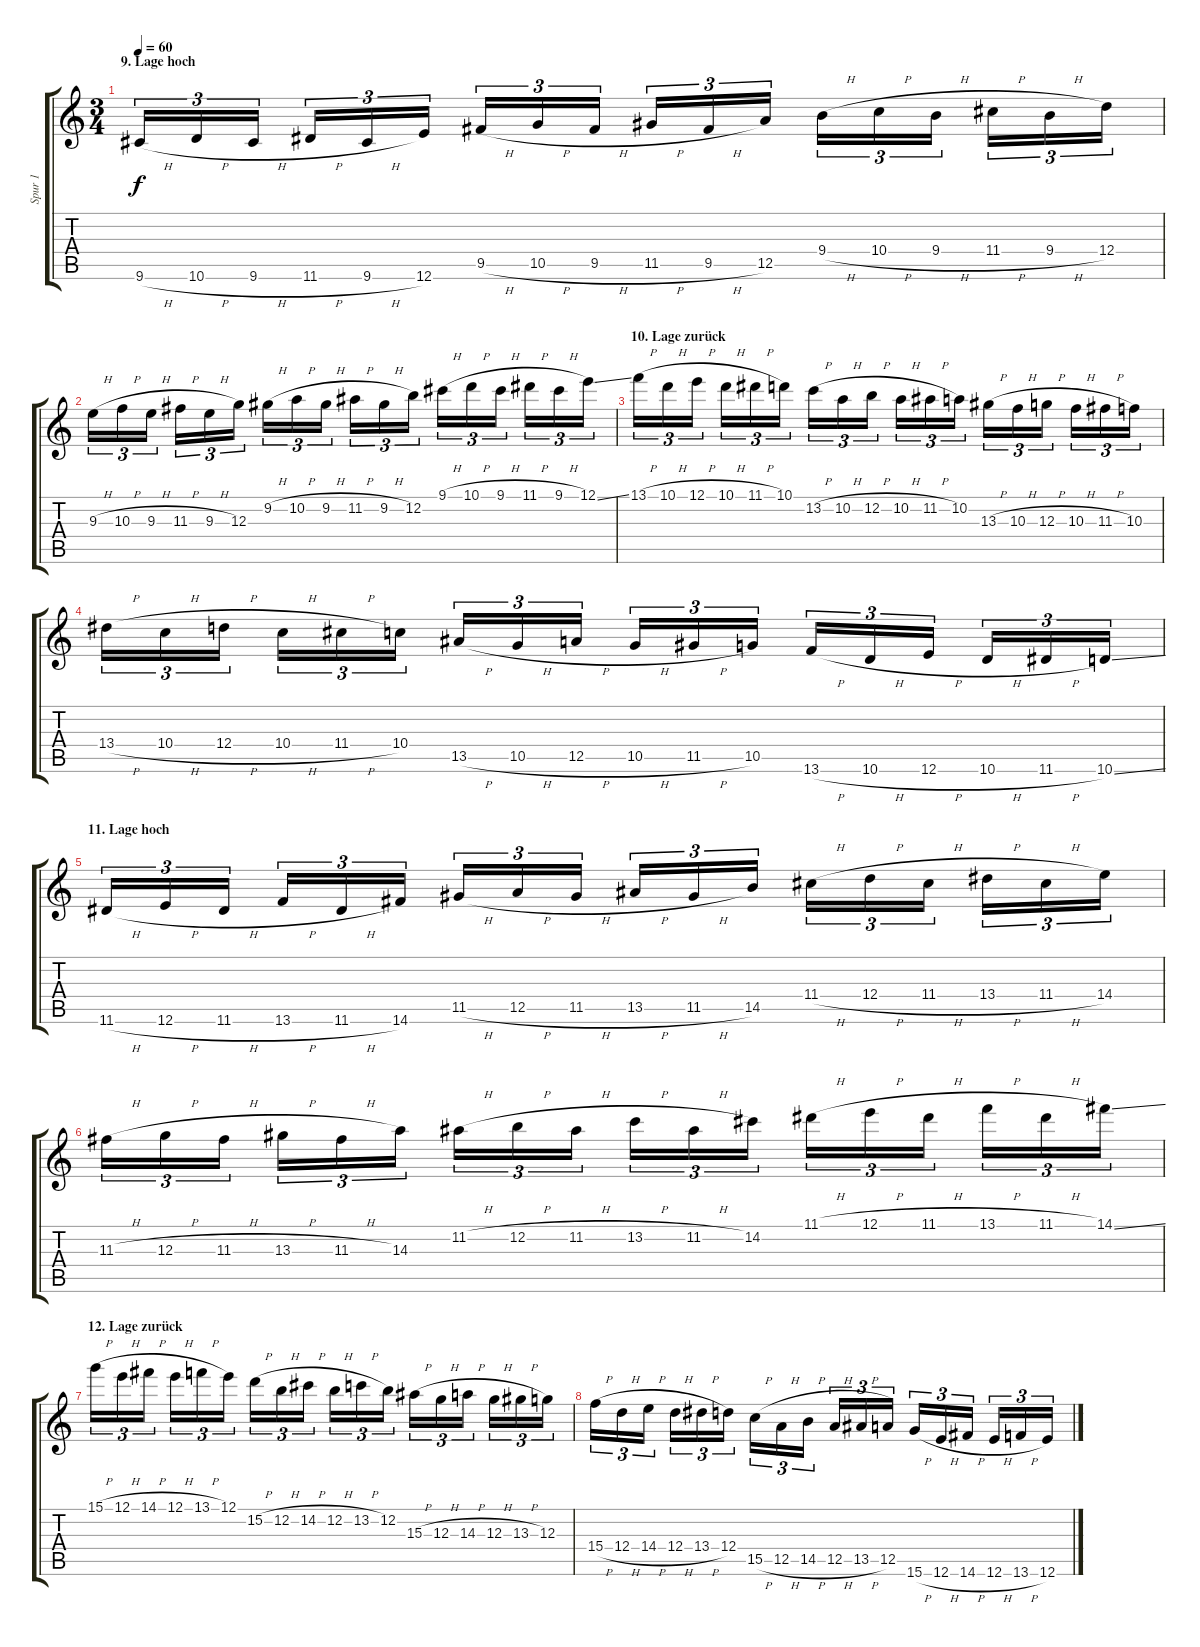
\track ("Spur 1" "Spur 1") {instrument acousticguitarsteel}
\staff {score tabs}
\tuning (E4 B3 G3 D3 A2 E2) {hide}
\ts (3 4)
\section ("" "9. Lage hoch")
\tempo 60
\clef g2
\ks c
9.6{h}.16{tu (3 2) dy f} 10.6{h}.16{tu (3 2)} 9.6{h}.16{tu (3 2)} 11.6{h}.16{tu (3 2)} 9.6{h}.16{tu (3 2)} 12.6.16{tu (3 2)} 9.5{h}.16{tu (3 2)} 10.5{h}.16{tu (3 2)} 9.5{h}.16{tu (3 2)} 11.5{h}.16{tu (3 2)} 9.5{h}.16{tu (3 2)} 12.5.16{tu (3 2)} 9.4{h}.16{tu (3 2)} 10.4{h}.16{tu (3 2)} 9.4{h}.16{tu (3 2)} 11.4{h}.16{tu (3 2)} 9.4{h}.16{tu (3 2)} 12.4.16{tu (3 2)} |
9.3{h}.16{tu (3 2)} 10.3{h}.16{tu (3 2)} 9.3{h}.16{tu (3 2)} 11.3{h}.16{tu (3 2)} 9.3{h}.16{tu (3 2)} 12.3.16{tu (3 2)} 9.2{h}.16{tu (3 2)} 10.2{h}.16{tu (3 2)} 9.2{h}.16{tu (3 2)} 11.2{h}.16{tu (3 2)} 9.2{h}.16{tu (3 2)} 12.2.16{tu (3 2)} 9.1{h}.16{tu (3 2)} 10.1{h}.16{tu (3 2)} 9.1{h}.16{tu (3 2)} 11.1{h}.16{tu (3 2)} 9.1{h}.16{tu (3 2)} 12.1{ss}.16{tu (3 2)} |
\section ("" "10. Lage zurück")
13.1{h}.16{tu (3 2)} 10.1{h}.16{tu (3 2)} 12.1{h}.16{tu (3 2)} 10.1{h}.16{tu (3 2)} 11.1{h}.16{tu (3 2)} 10.1.16{tu (3 2)} 13.2{h}.16{tu (3 2)} 10.2{h}.16{tu (3 2)} 12.2{h}.16{tu (3 2)} 10.2{h}.16{tu (3 2)} 11.2{h}.16{tu (3 2)} 10.2.16{tu (3 2)} 13.3{h}.16{tu (3 2)} 10.3{h}.16{tu (3 2)} 12.3{h}.16{tu (3 2)} 10.3{h}.16{tu (3 2)} 11.3{h}.16{tu (3 2)} 10.3.16{tu (3 2)} |
13.4{h}.16{tu (3 2)} 10.4{h}.16{tu (3 2)} 12.4{h}.16{tu (3 2)} 10.4{h}.16{tu (3 2)} 11.4{h}.16{tu (3 2)} 10.4.16{tu (3 2)} 13.5{h}.16{tu (3 2)} 10.5{h}.16{tu (3 2)} 12.5{h}.16{tu (3 2)} 10.5{h}.16{tu (3 2)} 11.5{h}.16{tu (3 2)} 10.5.16{tu (3 2)} 13.6{h}.16{tu (3 2)} 10.6{h}.16{tu (3 2)} 12.6{h}.16{tu (3 2)} 10.6{h}.16{tu (3 2)} 11.6{h}.16{tu (3 2)} 10.6{ss}.16{tu (3 2)} |
\section ("" "11. Lage hoch")
11.6{h}.16{tu (3 2)} 12.6{h}.16{tu (3 2)} 11.6{h}.16{tu (3 2)} 13.6{h}.16{tu (3 2)} 11.6{h}.16{tu (3 2)} 14.6.16{tu (3 2)} 11.5{h}.16{tu (3 2)} 12.5{h}.16{tu (3 2)} 11.5{h}.16{tu (3 2)} 13.5{h}.16{tu (3 2)} 11.5{h}.16{tu (3 2)} 14.5.16{tu (3 2)} 11.4{h}.16{tu (3 2)} 12.4{h}.16{tu (3 2)} 11.4{h}.16{tu (3 2)} 13.4{h}.16{tu (3 2)} 11.4{h}.16{tu (3 2)} 14.4.16{tu (3 2)} |
11.3{h}.16{tu (3 2)} 12.3{h}.16{tu (3 2)} 11.3{h}.16{tu (3 2)} 13.3{h}.16{tu (3 2)} 11.3{h}.16{tu (3 2)} 14.3.16{tu (3 2)} 11.2{h}.16{tu (3 2)} 12.2{h}.16{tu (3 2)} 11.2{h}.16{tu (3 2)} 13.2{h}.16{tu (3 2)} 11.2{h}.16{tu (3 2)} 14.2.16{tu (3 2)} 11.1{h}.16{tu (3 2)} 12.1{h}.16{tu (3 2)} 11.1{h}.16{tu (3 2)} 13.1{h}.16{tu (3 2)} 11.1{h}.16{tu (3 2)} 14.1{ss}.16{tu (3 2)} |
\section ("" "12. Lage zurück")
15.1{h}.16{tu (3 2)} 12.1{h}.16{tu (3 2)} 14.1{h}.16{tu (3 2)} 12.1{h}.16{tu (3 2)} 13.1{h}.16{tu (3 2)} 12.1.16{tu (3 2)} 15.2{h}.16{tu (3 2)} 12.2{h}.16{tu (3 2)} 14.2{h}.16{tu (3 2)} 12.2{h}.16{tu (3 2)} 13.2{h}.16{tu (3 2)} 12.2.16{tu (3 2)} 15.3{h}.16{tu (3 2)} 12.3{h}.16{tu (3 2)} 14.3{h}.16{tu (3 2)} 12.3{h}.16{tu (3 2)} 13.3{h}.16{tu (3 2)} 12.3.16{tu (3 2)} |
15.4{h}.16{tu (3 2)} 12.4{h}.16{tu (3 2)} 14.4{h}.16{tu (3 2)} 12.4{h}.16{tu (3 2)} 13.4{h}.16{tu (3 2)} 12.4.16{tu (3 2)} 15.5{h}.16{tu (3 2)} 12.5{h}.16{tu (3 2)} 14.5{h}.16{tu (3 2)} 12.5{h}.16{tu (3 2)} 13.5{h}.16{tu (3 2)} 12.5.16{tu (3 2)} 15.6{h}.16{tu (3 2)} 12.6{h}.16{tu (3 2)} 14.6{h}.16{tu (3 2)} 12.6{h}.16{tu (3 2)} 13.6{h}.16{tu (3 2)} 12.6.16{tu (3 2)}
